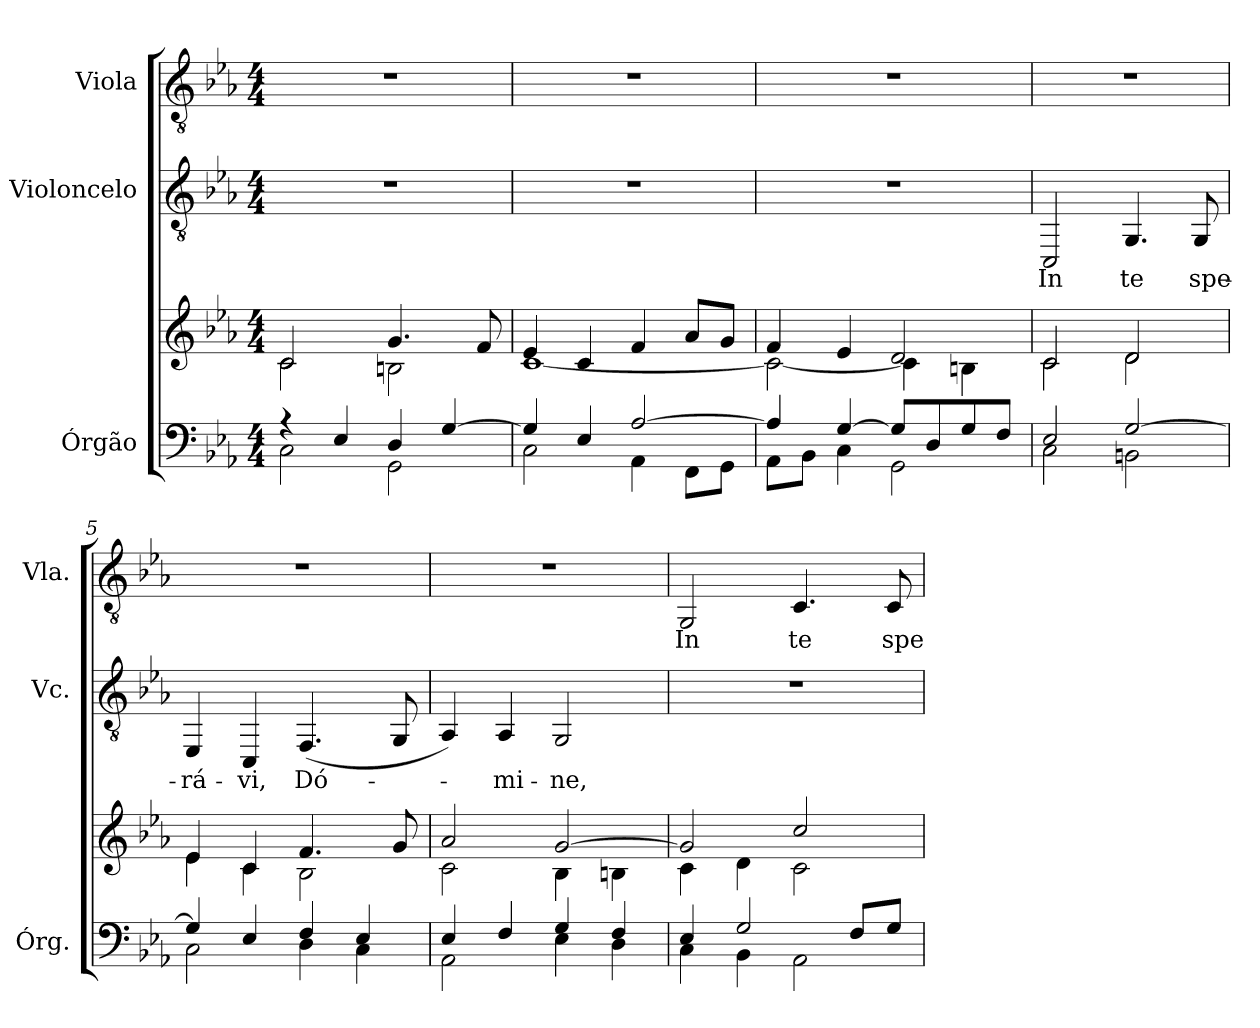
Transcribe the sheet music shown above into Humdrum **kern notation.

**kern	**kern	**kern	**text	**kern	**text
*part3	*part3	*part2	*part2	*part1	*part1
*staff4	*staff3	*staff2	*staff2	*staff1	*staff1
*I"Órgão	*	*I"Violoncelo	*	*I"Viola	*
*I'Órg.	*	*I'Vc.	*	*I'Vla.	*
!!LO:PB:g=z
*clefF4	*clefG2	*clefGv2	*	*clefGv2	*
*k[b-e-a-]	*k[b-e-a-]	*k[b-e-a-]	*	*k[b-e-a-]	*
*c:	*c:	*c:	*	*c:	*
*M4/4	*M4/4	*M4/4	*	*M4/4	*
*MM80	*MM80	*MM80	*	*MM80	*
=1	=1	=1	=1	=1	=1
*^	*^	*	*	*	*
4r	2Ci\	2ci/	2ci\	1r	.	1r	.
4E-i/	.	.	.	.	.	.	.
4Di/	2GGi\	4.gi/	2Bni\	.	.	.	.
[>4Gi/	.	.	.	.	.	.	.
.	.	8fi/	.	.	.	.	.
=2	=2	=2	=2	=2	=2	=2	=2
4Gi/]	2Ci\	4e-i/	[<1ci	1r	.	1r	.
4E-i/	.	4ci/	.	.	.	.	.
[>2A-i/	4AA-i\	4fi/	.	.	.	.	.
.	8FFi\L	8a-i/L	.	.	.	.	.
.	8GGi\J	8gi/J	.	.	.	.	.
=3	=3	=3	=3	=3	=3	=3	=3
4A-i/]	8AA-i\L	4fi/	2ci\_<	1r	.	1r	.
.	8BB-i\J	.	.	.	.	.	.
[>4Gi/	4Ci\	4e-i/	.	.	.	.	.
8Gi/L]	2GGi\	2di/	4ci\]	.	.	.	.
8Di/	.	.	.	.	.	.	.
8Gi/	.	.	4Bni\	.	.	.	.
8Fi/J	.	.	.	.	.	.	.
=4	=4	=4	=4	=4	=4	=4	=4
!	!	!	!	!	!LO:LY:b:color=#000000	!	!
2E-i/	2Ci\	2ci/	2ci\	2CCi/	In	1r	.
!	!	!	!	!	!LO:LY:b:color=#000000	!	!
[>2Gi/	2BBni\	2di/	2di\	4.GGi/	te	.	.
!	!	!	!	!	!LO:LY:b:color=#000000	!	!
.	.	.	.	8GGi/	spe-	.	.
=5	=5	=5	=5	=5	=5	=5	=5
!	!	!	!	!	!LO:LY:b:color=#000000	!	!
4Gi/]	2Ci\	4e-i/	4e-i\	4EE-i/	-rá-	1r	.
!	!	!	!	!	!LO:LY:b:color=#000000	!	!
4E-i/	.	4ci/	4ci\	4CCi/	-vi,	.	.
!	!	!	!	!	!LO:LY:b:color=#000000	!	!
4Fi/	4Di\	4.fi/	2B-i\	(4.FFi/	Dó-	.	.
4E-i/	4Ci\	.	.	.	.	.	.
.	.	8gi/	.	8GGi/	.	.	.
=6	=6	=6	=6	=6	=6	=6	=6
4E-i/	2AA-i\	2a-i/	2ci\	4AA-i/)	.	1r	.
!	!	!	!	!	!LO:LY:b:color=#000000	!	!
4Fi/	.	.	.	4AA-i/	-mi-	.	.
!	!	!	!	!	!LO:LY:b:color=#000000	!	!
4Gi/	4E-i\	[>2gi/	4B-i\	2GGi/	-ne,	.	.
4Fi/	4Di\	.	4Bni\	.	.	.	.
=7	=7	=7	=7	=7	=7	=7	=7
!	!	!	!	!	!	!	!LO:LY:b:color=#000000
4E-i/	4Ci\	2gi/]	4ci\	1r	.	2GGi/	In
2Gi/	4BB-i\	.	4di\	.	.	.	.
!	!	!	!	!	!	!	!LO:LY:b:color=#000000
.	2AA-i\	2cci/	2ci\	.	.	4.Ci/	te
8Fi/L	.	.	.	.	.	.	.
!	!	!	!	!	!	!	!LO:LY:b:color=#000000
8Gi/J	.	.	.	.	.	8Ci/	spe-
*v	*v	*	*	*	*	*	*
*	*v	*v	*	*	*	*
=	=	=	=	=	=
*-	*-	*-	*-	*-	*-
